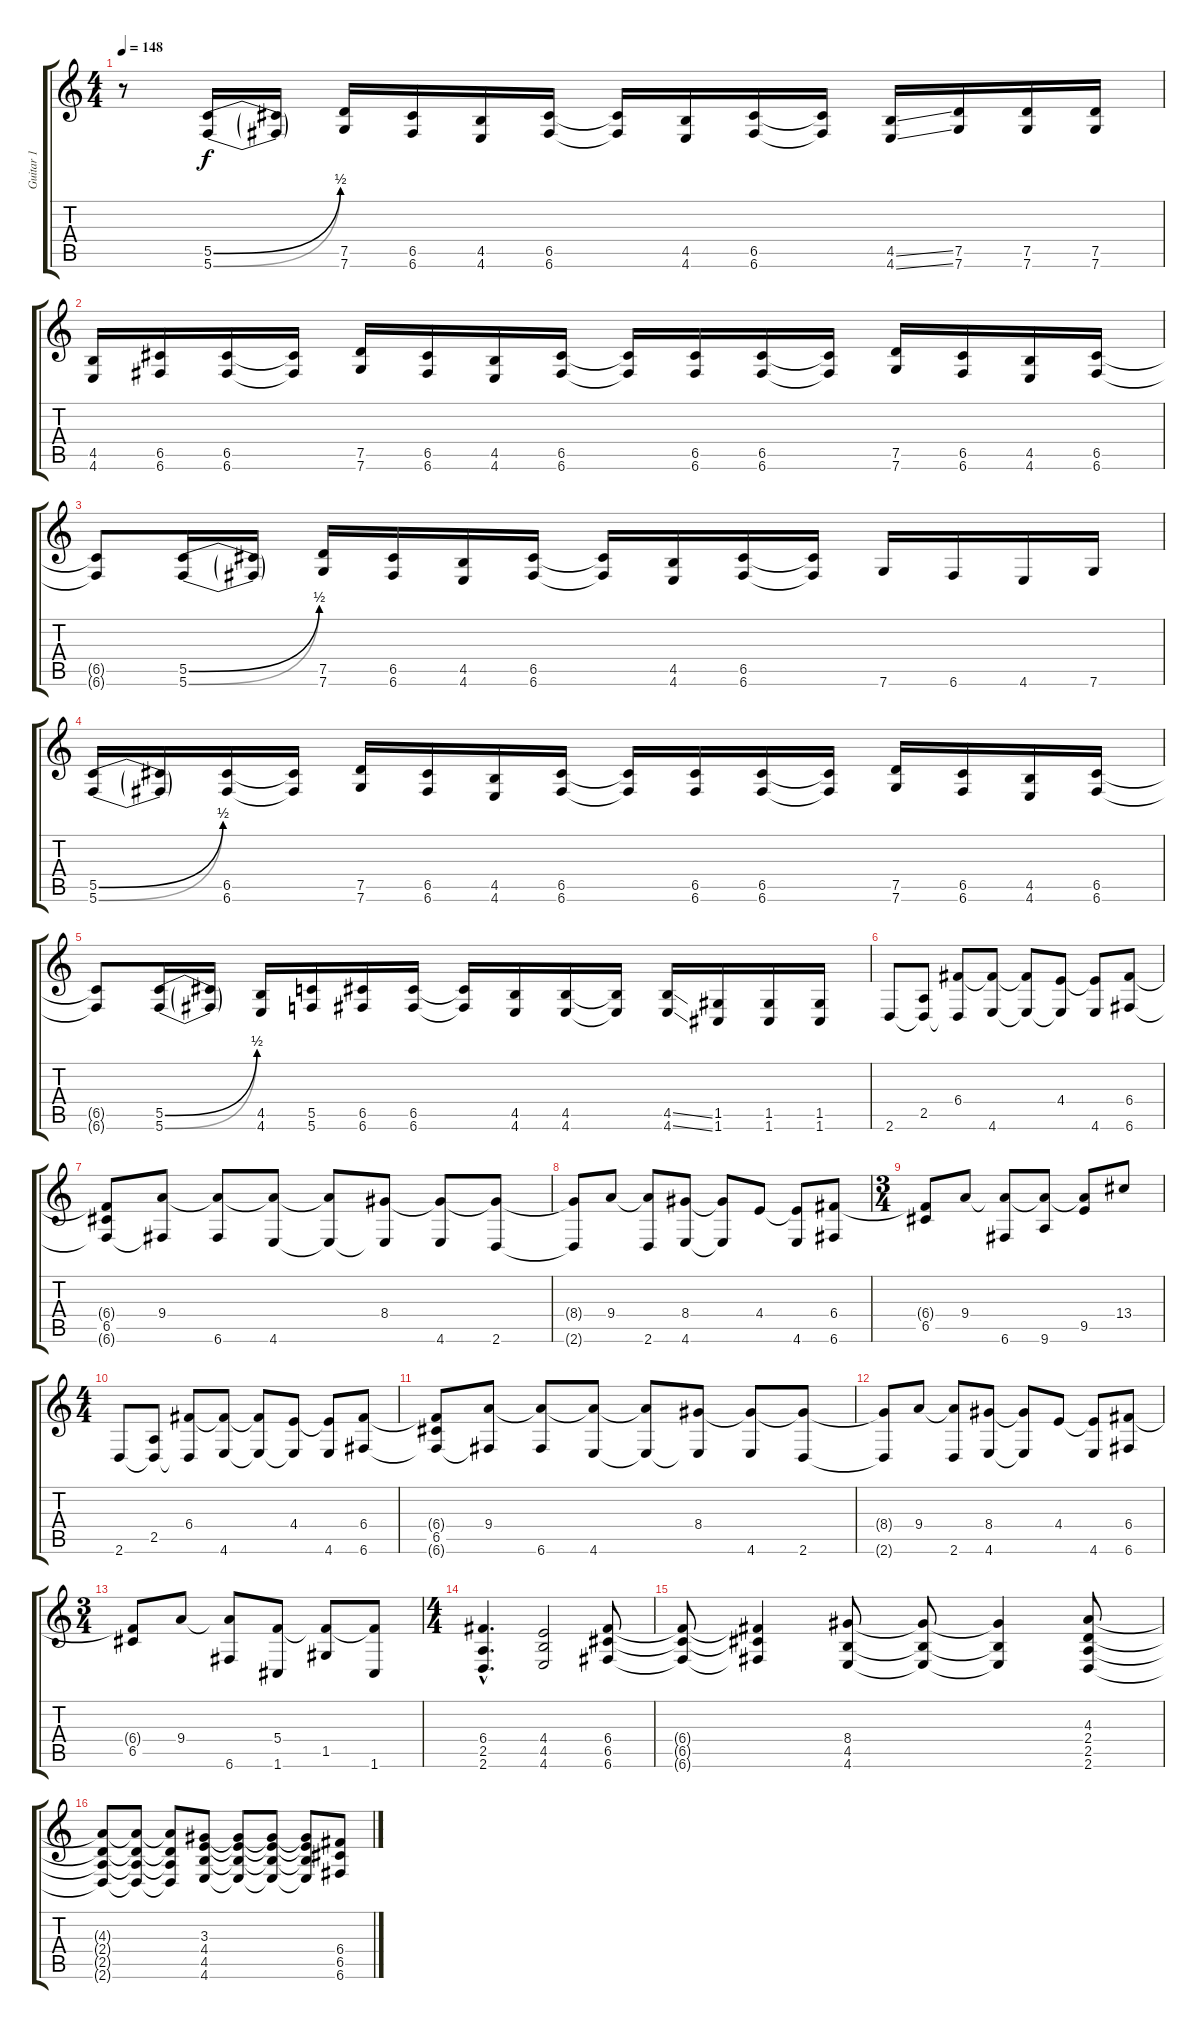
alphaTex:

\track ("Guitar 1" "Guitar 1") {instrument distortionguitar}
\staff {score tabs}
\tuning (D4 A3 F3 C3 G2 C2) {hide}
\ts (4 4)
\tempo 148
\clef g2
\ks c
r.8{dy f} (5.5{be (bend 0 0 60 2)} 5.6{be (bend 0 0 60 2)}).16 (5.5{t} 5.6{t}).16 (7.5 7.6).16 (6.5 6.6).16 (4.5 4.6).16 (6.5 6.6).16 (6.5{t} 6.6{t}).16 (4.5 4.6).16 (6.5 6.6).16 (6.5{t} 6.6{t}).16 (4.5{ss} 4.6{ss}).16 (7.5 7.6).16 (7.5 7.6).16 (7.5 7.6).16 |
(4.5 4.6).16 (6.5 6.6).16 (6.5 6.6).16 (6.5{t} 6.6{t}).16 (7.5 7.6).16 (6.5 6.6).16 (4.5 4.6).16 (6.5 6.6).16 (6.5{t} 6.6{t}).16 (6.5 6.6).16 (6.5 6.6).16 (6.5{t} 6.6{t}).16 (7.5 7.6).16 (6.5 6.6).16 (4.5 4.6).16 (6.5 6.6).16 |
(6.5{t} 6.6{t}).8 (5.5{be (bend 0 0 60 2)} 5.6{be (bend 0 0 60 2)}).16 (5.5{t} 5.6{t}).16 (7.5 7.6).16 (6.5 6.6).16 (4.5 4.6).16 (6.5 6.6).16 (6.5{t} 6.6{t}).16 (4.5 4.6).16 (6.5 6.6).16 (6.5{t} 6.6{t}).16 7.6.16 6.6.16 4.6.16 7.6.16 |
(5.5{be (bend 0 0 60 2)} 5.6{be (bend 0 0 60 2)}).16 (5.5{t} 5.6{t}).16 (6.5 6.6).16 (6.5{t} 6.6{t}).16 (7.5 7.6).16 (6.5 6.6).16 (4.5 4.6).16 (6.5 6.6).16 (6.5{t} 6.6{t}).16 (6.5 6.6).16 (6.5 6.6).16 (6.5{t} 6.6{t}).16 (7.5 7.6).16 (6.5 6.6).16 (4.5 4.6).16 (6.5 6.6).16 |
(6.5{t} 6.6{t}).8 (5.5{be (bend 0 0 60 2)} 5.6{be (bend 0 0 60 2)}).16 (5.5{t} 5.6{t}).16 (4.5 4.6).16 (5.5 5.6).16 (6.5 6.6).16 (6.5 6.6).16 (6.5{t} 6.6{t}).16 (4.5 4.6).16 (4.5 4.6).16 (4.5{t} 4.6{t}).16 (4.5{ss} 4.6{ss}).16 (1.5 1.6).16 (1.5 1.6).16 (1.5 1.6).16 |
2.6.8 (2.5 2.6{t}).8 (6.4 2.6{t}).8 (6.4{t} 4.6).8 (6.4{t} 4.6{t}).8 (4.4 4.6{t}).8 (4.4{t} 4.6).8 (6.4 6.6).8 |
(6.4{t} 6.5 6.6{t}).8 (9.4 6.6{t}).8 (9.4{t} 6.6).8 (9.4{t} 4.6).8 (9.4{t} 4.6{t}).8 (8.4 4.6{t}).8 (8.4{t} 4.6).8 (8.4{t} 2.6).8 |
(8.4{t} 2.6{t}).8 9.4.8 (9.4{t} 2.6).8 (8.4 4.6).8 (8.4{t} 4.6{t}).8 4.4.8 (4.4{t} 4.6).8 (6.4 6.6).8 |
\ts (3 4)
(6.4{t} 6.5).8 9.4.8 (9.4{t} 6.6).8 (9.4{t} 9.6).8 (9.4{t} 9.5).8 13.4.8 |
\ts (4 4)
2.6.8 (2.5 2.6{t}).8 (6.4 2.6{t}).8 (6.4{t} 4.6).8 (6.4{t} 4.6{t}).8 (4.4 4.6{t}).8 (4.4{t} 4.6).8 (6.4 6.6).8 |
(6.4{t} 6.5 6.6{t}).8 (9.4 6.6{t}).8 (9.4{t} 6.6).8 (9.4{t} 4.6).8 (9.4{t} 4.6{t}).8 (8.4 4.6{t}).8 (8.4{t} 4.6).8 (8.4{t} 2.6).8 |
(8.4{t} 2.6{t}).8 9.4.8 (9.4{t} 2.6).8 (8.4 4.6).8 (8.4{t} 4.6{t}).8 4.4.8 (4.4{t} 4.6).8 (6.4 6.6).8 |
\ts (3 4)
(6.4{t} 6.5).8 9.4.8 (9.4{t} 6.6).8 (5.4 1.6).8 (5.4{t} 1.5).8 (5.4{t} 1.6).8 |
\ts (4 4)
(6.4{hac} 2.5{hac} 2.6{hac}).4{d} (4.4 4.5 4.6).2 (6.4 6.5 6.6).8 |
(6.4{t} 6.5{t} 6.6{t}).8 (6.4{t} 6.5{t} 6.6{t}).4 (8.4 4.5 4.6).8 (8.4{t} 4.5{t} 4.6{t}).8 (8.4{t} 4.5{t} 4.6{t}).4 (4.3 2.4 2.5 2.6).8 |
(4.3{t} 2.4{t} 2.5{t} 2.6{t}).8 (4.3{t} 2.4{t} 2.5{t} 2.6{t}).8 (4.3{t} 2.4{t} 2.5{t} 2.6{t}).8 (3.3 4.4 4.5 4.6).8 (3.3{t} 4.4{t} 4.5{t} 4.6{t}).8 (3.3{t} 4.4{t} 4.5{t} 4.6{t}).8 (3.3{t} 4.4{t} 4.5{t} 4.6{t}).8 (6.4 6.5 6.6).8
